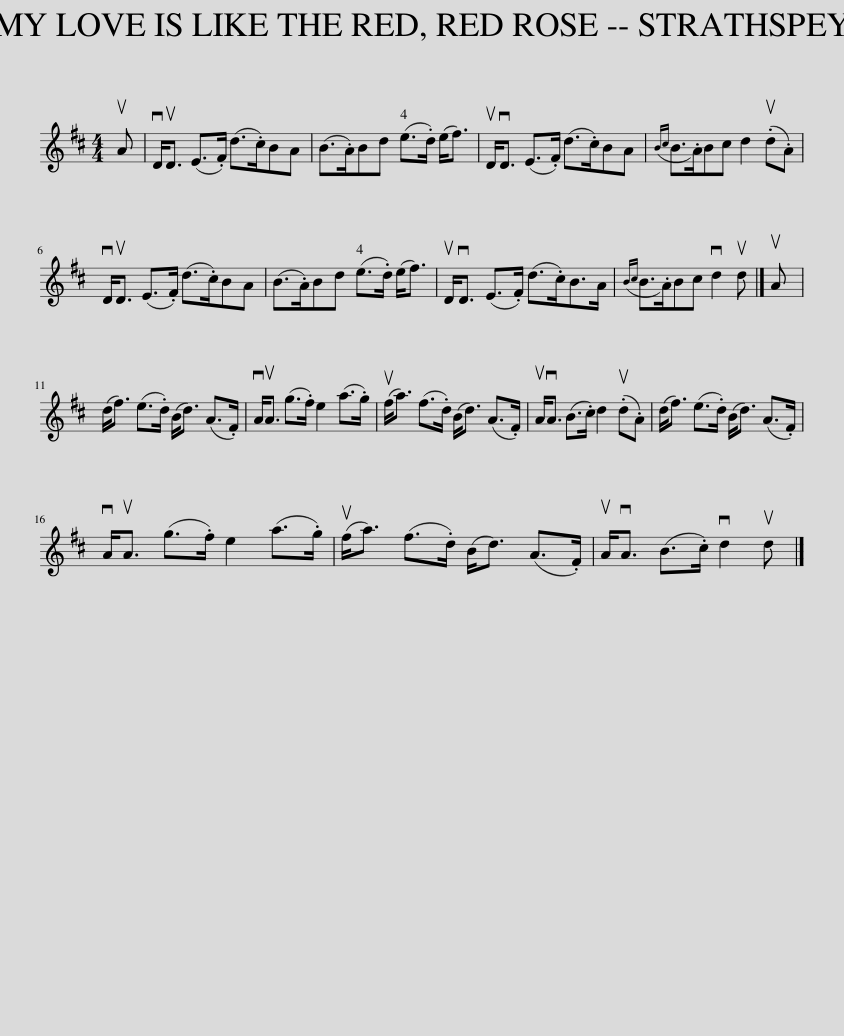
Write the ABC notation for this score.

X:1
L:1/8
M:4/4
I:linebreak $
K:D
V:1 treble
V:1
 uA | vD<uD (E>.F) (d>.c)BA | (B>.A)Bd (e>.d) (e<f) | uD<vD (E>.F) (d>.c)BA |({Bc} B>.A)Bc d2 (.ud.A) |$ %5
 vD<uD (E>.F) (d>.c)BA | (B>.A)Bd (e>.d) (e<f) | uD<vD (E>.F) (d>.c)B>A |({Bc} B>.A)Bc vd2 ud |] uA |$ %10
 (d<f) (e>.d) (B<d) (A>.F) | vA<uA (g>.f) e2 (a>.g) | (uf<a) (f>.d) (B<d) (A>.F) | uA<vA (B>.c) d2 (.ud.A) | (d<f) (e>.d) (B<d) (A>.F) |$ %15
 vA<uA (g>.f) e2 (a>.g) | (uf<a) (f>.d) (B<d) (A>.F) | uA<vA (B>.c) vd2 ud |] %18
